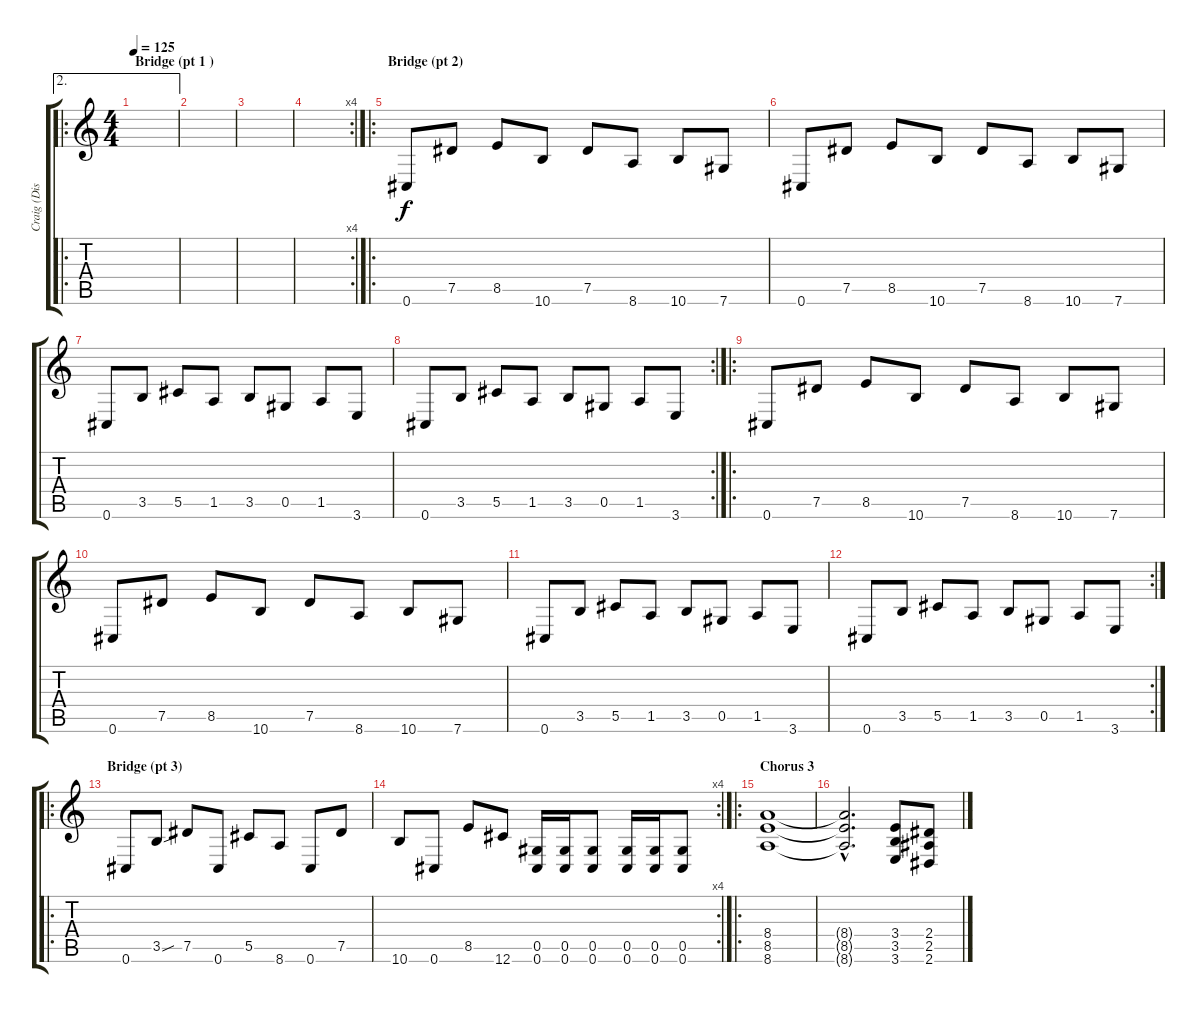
\track ("Craig (Distortion)" "Craig (Dis") {instrument distortionguitar}
\staff {score tabs}
\tuning (Eb4 Bb3 Gb3 Db3 Ab2 Db2) {hide}
\ae 2
\ro
\ts (4 4)
\section ("" "Bridge (pt 1 )")
\tempo 125
\clef g2
\ks c
|
|
|
\rc 4
|
\ro
\section ("" "Bridge (pt 2)")
0.6.8 7.5.8 8.5.8 10.6.8 7.5.8 8.6.8 10.6.8 7.6.8 |
0.6.8 7.5.8 8.5.8 10.6.8 7.5.8 8.6.8 10.6.8 7.6.8 |
0.6.8 3.5.8 5.5.8 1.5.8 3.5.8 0.5.8 1.5.8 3.6.8 |
\rc 2
0.6.8 3.5.8 5.5.8 1.5.8 3.5.8 0.5.8 1.5.8 3.6.8 |
\ro
0.6.8 7.5.8 8.5.8 10.6.8 7.5.8 8.6.8 10.6.8 7.6.8 |
0.6.8 7.5.8 8.5.8 10.6.8 7.5.8 8.6.8 10.6.8 7.6.8 |
0.6.8 3.5.8 5.5.8 1.5.8 3.5.8 0.5.8 1.5.8 3.6.8 |
\rc 2
0.6.8 3.5.8 5.5.8 1.5.8 3.5.8 0.5.8 1.5.8 3.6.8 |
\ro
\section ("" "Bridge (pt 3)")
0.6.8 3.5{sou}.8 7.5.8 0.6.8 5.5.8 8.6.8 0.6.8 7.5.8 |
\rc 4
10.6.8 0.6.8 8.5.8 12.6.8 (0.5 0.6).16 (0.5 0.6).16 (0.5 0.6).8 (0.5 0.6).16 (0.5 0.6).16 (0.5 0.6).8 |
\ro
\section ("" "Chorus 3")
(8.4 8.5 8.6).1 |
(8.4{hac t} 8.5{hac t} 8.6{hac t}).2{d} (3.4 3.5 3.6).8 (2.4 2.5 2.6).8
